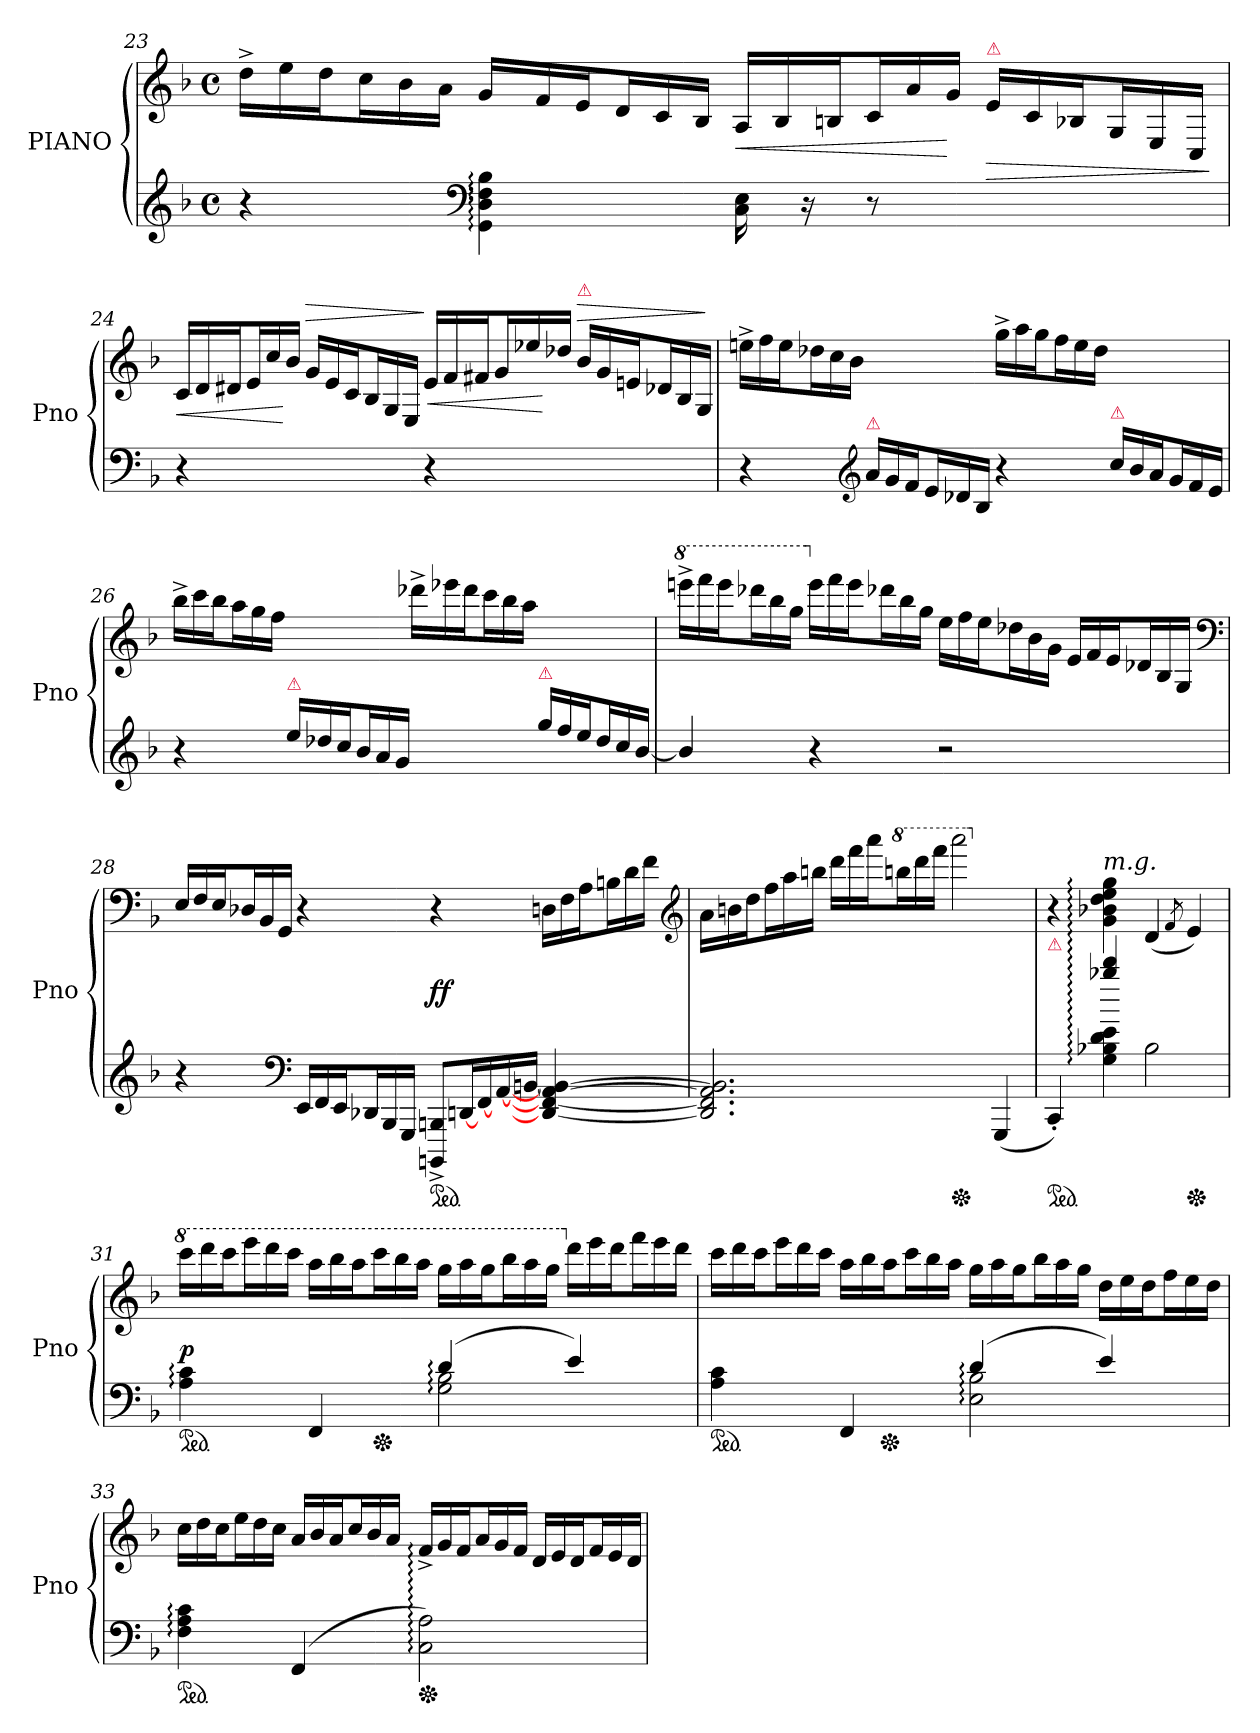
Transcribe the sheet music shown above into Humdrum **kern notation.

**kern	**kern	**dynam
*part1	*part1	*part1
*staff2	*staff1	*staff1/2
*I"PIANO	*	*
*I'Pno	*	*
*clefG2	*clefG2	*
*k[b-]	*k[b-]	*
*M4/4	*M4/4	*
*met(c)	*met(c)	*
*	*Xtuplet	*
=23	=23	=23
4r	24dd^\LL	.
.	24ee\	.
.	24dd\J	.
.	24cc\L	.
.	24b-\	.
.	24a\JJ	.
*clefF4	*	*
4GG:\ 4D:\ 4F:\ 4B-:\	24g/LL	.
.	24f/	.
.	24e/J	.
.	24d/L	.
.	24c/	.
.	24B-/JJ	.
!	!	!LO:HP:b
16C\ 16E\	24A/LL	<
.	24B-/	.
16r	.	.
.	24Bn/J	.
8r	24c/L	.
.	24a/	.
.	24g/JJ	[
!	!LO:TX:a:color=crimson:t=⚠	!
!	!	!LO:HP:b
4ryy	24e\LL	>
.	24c\	.
.	24B-X/J	.
.	24G/L	.
.	24E/	.
.	24C/JJ	.
.	.	]
=24	=24	=24
!	!	!LO:HP:b
4r	24c/LL	<
.	24d/	.
.	24d#X/J	.
.	24e/L	.
.	24cc/	.
.	24b-/JJ	[
!	!	!LO:HP:a
4ryy	24g\LL	>
.	24e\	.
.	24c/J	.
.	24B-/L	.
.	24G/	.
.	24E/JJ	.
!	!	!LO:HP:n=1:b
4r	24e/LL	] <
.	24f/	.
.	24f#X/J	.
.	24g/L	.
.	24ee-X/	.
.	24dd-X/JJ	[
!	!LO:TX:a:color=crimson:t=⚠	!
!	!	!LO:HP:a
4ryy	24b-\LL	>
.	24g\	.
.	24en/J	.
.	24d-X/L	.
.	24B-/	.
.	24G/JJ	.
.	.	]
=25	=25	=25
4r	24een^\LL	.
.	24ff\	.
.	24ee\J	.
.	24dd-X\L	.
.	24cc\	.
.	24b-\JJ	.
*clefG2	*	*
*Xtuplet	*	*
!LO:TX:a:color=crimson:t=⚠	!	!
24a\LL	4ryy	.
24g/	.	.
24f/J	.	.
24e/L	.	.
24d-X/	.	.
24B-/JJ	.	.
4r	24gg^\LL	.
.	24aa\	.
.	24gg\J	.
.	24ff\L	.
.	24ee\	.
.	24dd-\JJ	.
!LO:TX:a:color=crimson:t=⚠	!	!
24cc\LL	4ryy	.
24b-/	.	.
24a/J	.	.
24g/L	.	.
24f/	.	.
24e/JJ	.	.
=26	=26	=26
4r	24bb-^\LL	.
.	24ccc\	.
.	24bb-\J	.
.	24aa\L	.
.	24gg\	.
.	24ff\JJ	.
!LO:TX:a:color=crimson:t=⚠	!	!
24ee\LL	4ryy	.
24dd-X/	.	.
24cc/J	.	.
24b-/L	.	.
24a/	.	.
24g/JJ	.	.
4ryy	24ddd-X^\LL	.
.	24eee-X\	.
.	24ddd-\J	.
.	24ccc\L	.
.	24bb-\	.
.	24aa\JJ	.
!LO:TX:a:color=crimson:t=⚠	!	!
24gg\LL	4ryy	.
24ff/	.	.
24ee/J	.	.
24dd-/L	.	.
24cc/	.	.
[24b-/JJ	.	.
=27	=27	=27
*	*8va	*
4b-/]	24eeeen^\LL	.
.	24ffff\	.
.	24eeee\J	.
.	24dddd-X\L	.
.	24bbb-\	.
.	24ggg\JJ	.
*	*X8va	*
4r	24eee\LL	.
.	24fff\	.
.	24eee\J	.
.	24ddd-X\L	.
.	24bb-\	.
.	24gg\JJ	.
2r	24ee\LL	.
.	24ff\	.
.	24ee\J	.
.	24dd-X\L	.
.	24b-\	.
.	24g\JJ	.
.	24e/LL	.
.	24f/	.
.	24e/J	.
.	24d-X/L	.
.	24B-/	.
.	24G/JJ	.
*	*clefF4	*
=28	=28	=28
4r	24E/LL	.
.	24F/	.
.	24E/J	.
.	24D-X/L	.
.	24BB-/	.
.	24GG/JJ	.
*clefF4	*	*
24EE/LL	4r	.
24FF/	.	.
24EE/J	.	.
24DD-X/L	.	.
24BBB-/	.	.
24GGG/JJ	.	.
*ped	*	*
12BBBBn^>/ 12BBBn^>/L	4r	ff
[24DDnL	.	.
[24FF/	.	.
[<24AA/	.	.
[24BBn/JJ	.	.
4DD_/ 4FF_/ 4AA_/ 4BB_/	24Dn\LL	.
.	24F\	.
.	24A\J	.
.	24Bn\L	.
.	24d\	.
.	24f\JJ	.
*	*clefG2	*
=29	=29	=29
2.DD]/ 2.FF]/ 2.AA]/ 2.BBn]/	24a\LL	.
.	24bn\	.
.	24dd\J	.
.	24ff\L	.
.	24aa\	.
.	24bbn\JJ	.
.	24ddd\LL	.
.	24fff\	.
.	24aaa\J	.
*	*8va	*
.	24bbbn\L	.
.	24dddd\	.
.	24ffff\JJ	.
*Xped	*	*
.	2aaaa\	.
(4GGG/	.	.
=30	=30	=30
*^	*	*
*	*	*X8va	*
!	!	!LO:TX:b:i:color=crimson:t=⚠	!
*ped	*	*	*
4CC'/)	4ryy	4r	.
!	!	!LO:TX:a:i:t=m.g.	!
4bb-X::/ 4ddd::/	4G::\ 4B-X::\ 4d::\ 4e::\	4g::\ 4b-X::\ 4dd::\ 4ee::\ 4gg::\	.
2ryy	2B-\	(4d/	.
.	.	8qf/	.
*Xped	*	*	*
.	.	4e/)	.
=31	=31	=31	=31
*	*	*8va	*
*ped	*	*	*
4A:\ 4c:\	2ryy	24cccc\LL	p
.	.	24dddd\	.
.	.	24cccc\J	.
.	.	24eeee\L	.
.	.	24dddd\	.
.	.	24cccc\JJ	.
4FF/	.	24aaa\LL	.
.	.	24bbb-\	.
.	.	24aaa\J	.
*Xped	*	*	*
.	.	24cccc\L	.
.	.	24bbb-\	.
.	.	24aaa\JJ	.
(4d:/	2G:\ 2B-:\	24ggg\LL	.
.	.	24aaa\	.
.	.	24ggg\J	.
.	.	24bbb-\L	.
.	.	24aaa\	.
.	.	24ggg\JJ	.
*	*	*X8va	*
4e/)	.	24ddd\LL	.
.	.	24eee\	.
.	.	24ddd\J	.
.	.	24fff\L	.
.	.	24eee\	.
.	.	24ddd\JJ	.
=32	=32	=32	=32
*ped	*	*	*
4A\ 4c\	2ryy	24ccc\LL	.
.	.	24ddd\	.
.	.	24ccc\J	.
.	.	24eee\L	.
.	.	24ddd\	.
.	.	24ccc\JJ	.
4FF/	.	24aa\LL	.
.	.	24bb-\	.
*Xped	*	*	*
.	.	24aa\J	.
.	.	24ccc\L	.
.	.	24bb-\	.
.	.	24aa\JJ	.
(4d:/	2E:\ 2B-:\	24gg\LL	.
.	.	24aa\	.
.	.	24gg\J	.
.	.	24bb-\L	.
.	.	24aa\	.
.	.	24gg\JJ	.
4e/)	.	24dd\LL	.
.	.	24ee\	.
.	.	24dd\J	.
.	.	24ff\L	.
.	.	24ee\	.
.	.	24dd\JJ	.
*v	*v	*	*
=33	=33	=33
*ped	*	*
4F:\ 4A:\ 4c:\	24cc\LL	.
.	24dd\	.
.	24cc\J	.
.	24ee\L	.
.	24dd\	.
.	24cc\JJ	.
(<4FF/	24a/LL	.
.	24b-/	.
.	24a/J	.
.	24cc/L	.
.	24b-/	.
.	24a/JJ	.
*Xped	*	*
2C::\ 2A::\)	24f::^/LL	.
.	24g/	.
.	24f/J	.
.	24a/L	.
.	24g/	.
.	24f/JJ	.
.	24d/LL	.
.	24e/	.
.	24d/J	.
.	24f/L	.
.	24e/	.
.	24d/JJ	.
=	=	=
*-	*-	*-
